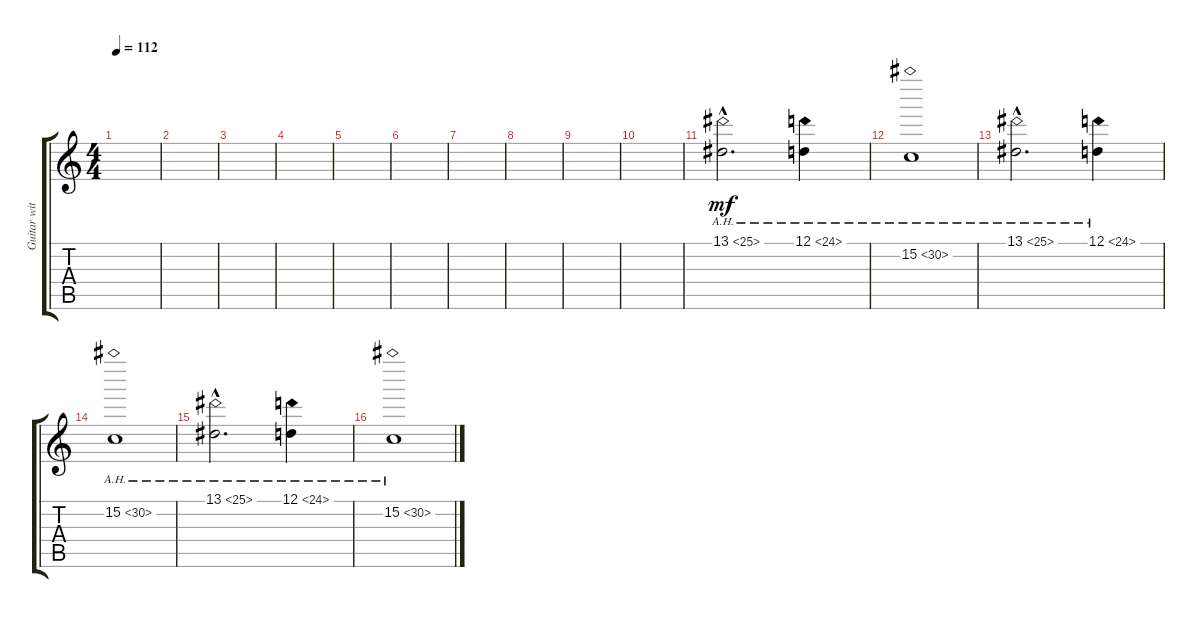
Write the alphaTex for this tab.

\track ("Guitar with Delay" "Guitar wit") {instrument fx1rain}
\staff {score tabs}
\tuning (D4 A3 F3 C3 G2 C2) {hide}
\ts (4 4)
\tempo 112
\clef g2
\ks c
|
|
|
|
|
|
|
|
|
|
13.1{ah 12 hac}.2{d dy mf instrument fx7echoes} 12.1{ah 12}.4 |
15.2{ah 15}.1 |
13.1{ah 12 hac}.2{d instrument fx7echoes} 12.1{ah 12}.4 |
15.2{ah 15}.1 |
13.1{ah 12 hac}.2{d instrument fx7echoes} 12.1{ah 12}.4 |
15.2{ah 15}.1
